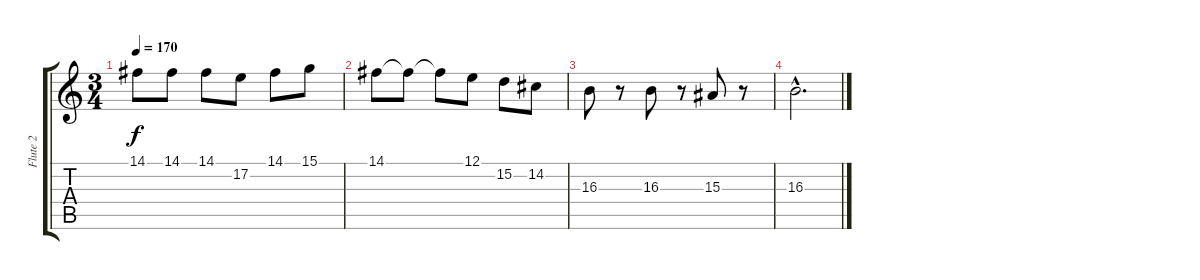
\track ("Flute 2" "Flute 2") {instrument panflute}
\staff {score tabs}
\tuning (E4 B3 G3 D3 A2 E2) {hide}
\ts (3 4)
\tempo 170
\clef g2
\ks c
14.1.8{dy f} 14.1.8 14.1.8 17.2.8 14.1.8 15.1.8 |
14.1.8 14.1{t}.8 14.1{t}.8 12.1.8 15.2.8 14.2.8 |
16.3.8 r.8 16.3.8 r.8 15.3.8 r.8 |
16.3{hac}.2{d}
